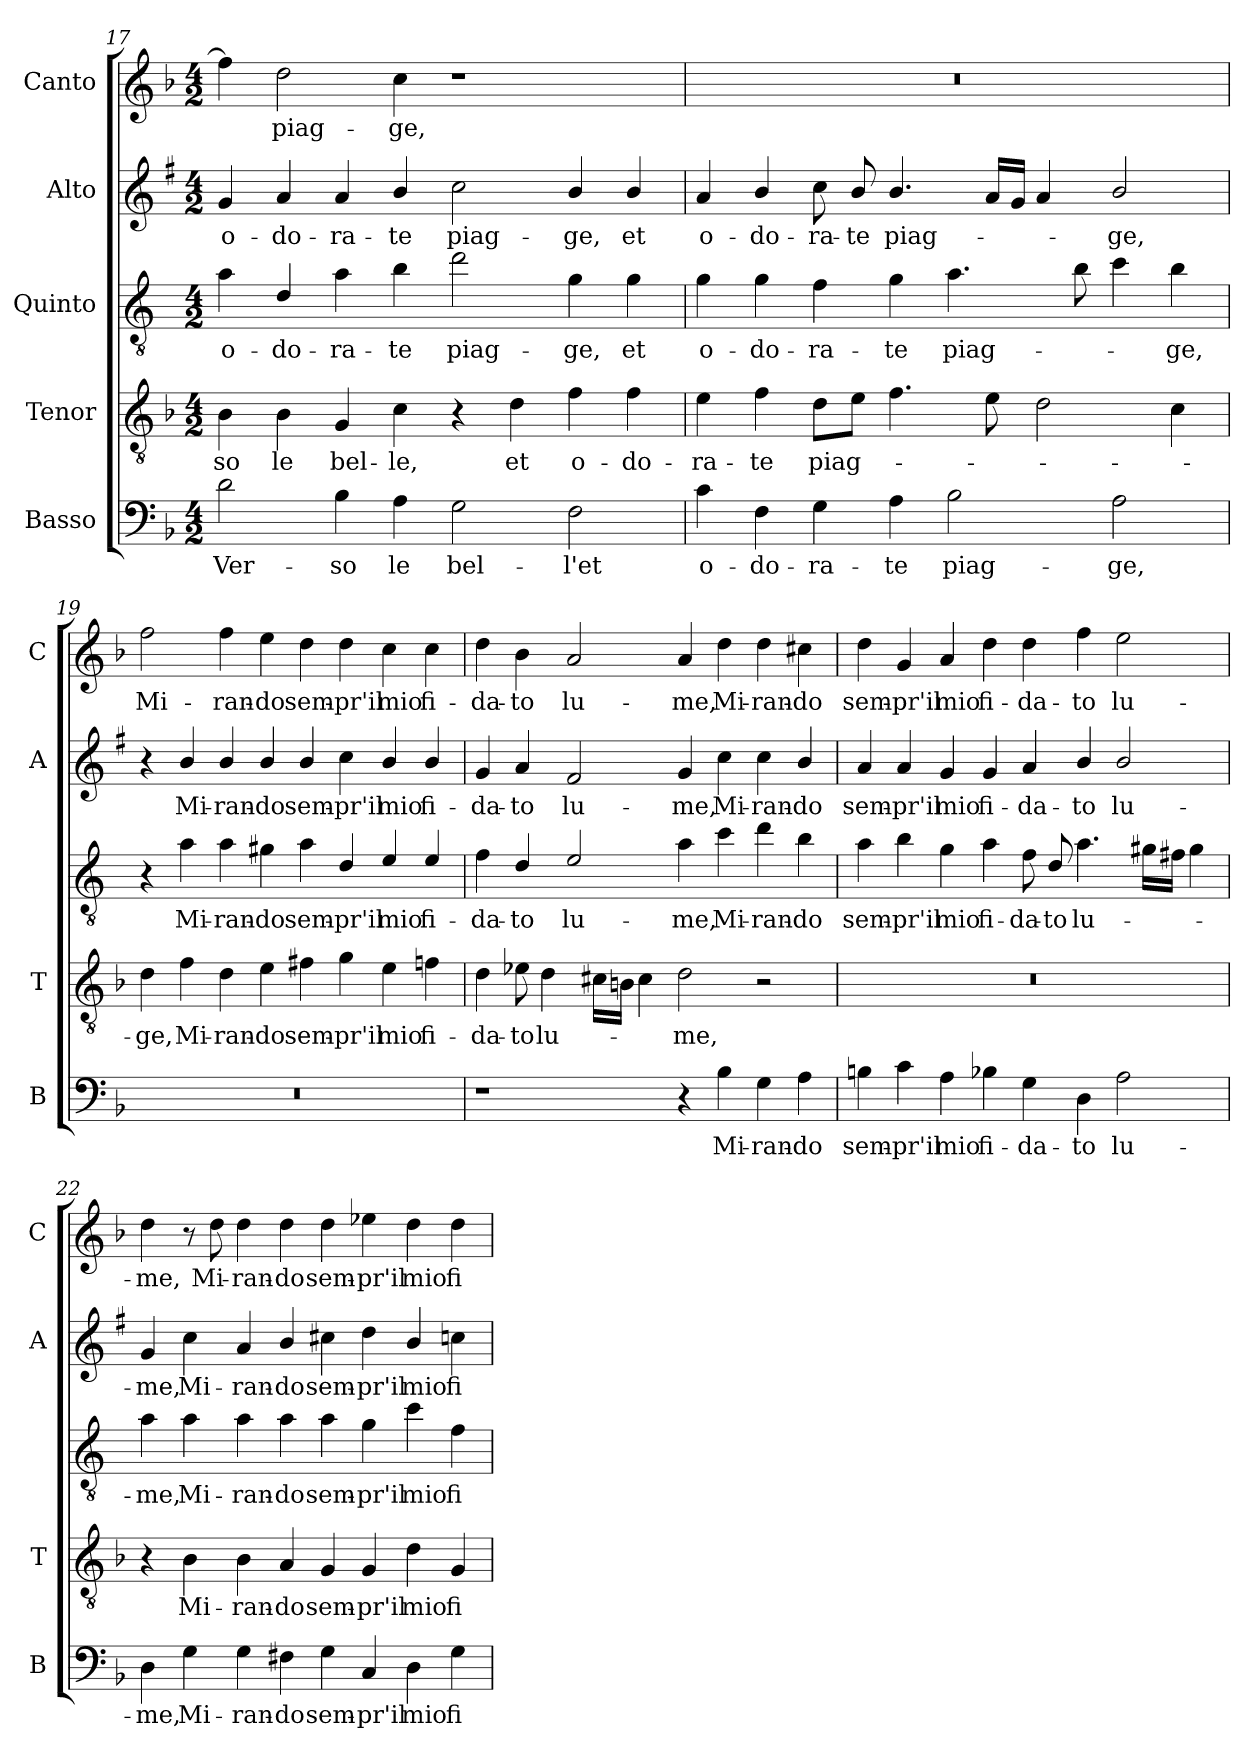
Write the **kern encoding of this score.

**kern	**text	**kern	**text	**kern	**text	**kern	**text	**kern	**text
*part5	*part5	*part4	*part4	*part3	*part3	*part2	*part2	*part1	*part1
*staff5	*staff5	*staff4	*staff4	*staff3	*staff3	*staff2	*staff2	*staff1	*staff1
*I"Basso	*	*I"Tenor	*	*I"Quinto	*	*I"Alto	*	*I"Canto	*
*I'B	*	*I'T	*	*	*	*I'A	*	*I'C	*
*clefF4	*	*clefGv2	*	*clefGv2	*	*clefG2	*	*clefG2	*
*	*	*	*	*ITrd4c7	*	*ITrd1c2	*	*	*
*k[b-]	*	*k[b-]	*	*k[b-]	*	*k[b-]	*	*k[b-]	*
*F:	*	*F:	*	*F:	*	*F:	*	*F:	*
*M4/2	*	*M4/2	*	*M4/2	*	*M4/2	*	*M4/2	*
=17	=17	=17	=17	=17	=17	=17	=17	=17	=17
!	!LO:LY:b	!	!LO:LY:b	!	!LO:LY:b	!	!LO:LY:b	!	!
2d\	Ver-	4B-\	-so	4d\	o-	4f/	o-	4ff\]	.
!	!	!	!LO:LY:b	!	!LO:LY:b	!	!LO:LY:b	!	!LO:LY:b
.	.	4B-\	le	4G/	-do-	4g/	-do-	2dd\	piag-
!	!LO:LY:b	!	!LO:LY:b	!	!LO:LY:b	!	!LO:LY:b	!	!
4B-\	-so	4G/	bel-	4d\	-ra-	4g/	-ra-	.	.
!	!LO:LY:b	!	!LO:LY:b	!	!LO:LY:b	!	!LO:LY:b	!	!LO:LY:b
4A\	le	4c\	-le,	4e\	-te	4a/	-te	4cc\	-ge,
!	!LO:LY:b	!	!	!	!LO:LY:b	!	!LO:LY:b	!	!
2G\	bel-	4r	.	2g\	piag-	2b-\	piag-	1r	.
!	!	!	!LO:LY:b	!	!	!	!	!	!
.	.	4d\	et	.	.	.	.	.	.
!	!LO:LY:b	!	!LO:LY:b	!	!LO:LY:b	!	!LO:LY:b	!	!
2F\	-l'et	4f\	o-	4c\	-ge,	4a/	-ge,	.	.
!	!	!	!LO:LY:b	!	!LO:LY:b	!	!LO:LY:b	!	!
.	.	4f\	-do-	4c\	et	4a/	et	.	.
!!LO:LB:g=z
=18	=18	=18	=18	=18	=18	=18	=18	=18	=18
!	!LO:LY:b	!	!LO:LY:b	!	!LO:LY:b	!	!LO:LY:b	!	!
4c\	o-	4e\	-ra-	4c\	o-	4g/	o-	0r	.
!	!LO:LY:b	!	!LO:LY:b	!	!LO:LY:b	!	!LO:LY:b	!	!
4F\	-do-	4f\	-te	4c\	-do-	4a/	-do-	.	.
!	!LO:LY:b	!	!LO:LY:b	!	!LO:LY:b	!	!LO:LY:b	!	!
4G\	-ra-	8d\L	piag-	4B-\	-ra-	8b-\	-ra-	.	.
!	!	!	!	!	!	!	!LO:LY:b	!	!
.	.	8e\J	.	.	.	8a/	-te	.	.
!	!LO:LY:b	!	!	!	!LO:LY:b	!	!LO:LY:b	!	!
4A\	-te	4.f\	.	4c\	-te	4.a/	piag-	.	.
!	!LO:LY:b	!	!	!	!LO:LY:b	!	!	!	!
2B-\	piag-	.	.	4.d\	piag-	.	.	.	.
.	.	8e\	.	.	.	16g/LL	.	.	.
.	.	.	.	.	.	16f/JJ	.	.	.
.	.	2d\	.	.	.	4g/	.	.	.
.	.	.	.	8e\	.	.	.	.	.
!	!LO:LY:b	!	!	!	!	!	!LO:LY:b	!	!
2A\	-ge,	.	.	4f\	.	2a/	-ge,	.	.
!	!	!	!	!	!LO:LY:b	!	!	!	!
.	.	4c\	.	4e\	-ge,	.	.	.	.
=19	=19	=19	=19	=19	=19	=19	=19	=19	=19
!	!	!	!LO:LY:b	!	!	!	!	!	!LO:LY:b
0r	.	4d\	-ge,	4r	.	4r	.	2ff\	Mi-
!	!	!	!LO:LY:b	!	!LO:LY:b	!	!LO:LY:b	!	!
.	.	4f\	Mi-	4d\	Mi-	4a/	Mi-	.	.
!	!	!	!LO:LY:b	!	!LO:LY:b	!	!LO:LY:b	!	!LO:LY:b
.	.	4d\	-ran-	4d\	-ran-	4a/	-ran-	4ff\	-ran-
!	!	!	!LO:LY:b	!	!LO:LY:b	!	!LO:LY:b	!	!LO:LY:b
.	.	4e\	-do	4c#X\	-do	4a/	-do	4ee\	-do
!	!	!	!LO:LY:b	!	!LO:LY:b	!	!LO:LY:b	!	!LO:LY:b
.	.	4f#X\	sem-	4d\	sem-	4a/	sem-	4dd\	sem-
!	!	!	!LO:LY:b	!	!LO:LY:b	!	!LO:LY:b	!	!LO:LY:b
.	.	4g\	-pr'il	4G/	-pr'il	4b-\	-pr'il	4dd\	-pr'il
!	!	!	!LO:LY:b	!	!LO:LY:b	!	!LO:LY:b	!	!LO:LY:b
.	.	4e\	mio	4A/	mio	4a/	mio	4cc\	mio
!	!	!	!LO:LY:b	!	!LO:LY:b	!	!LO:LY:b	!	!LO:LY:b
.	.	4fn\	fi-	4A/	fi-	4a/	fi-	4cc\	fi-
=20	=20	=20	=20	=20	=20	=20	=20	=20	=20
!	!	!	!LO:LY:b	!	!LO:LY:b	!	!LO:LY:b	!	!LO:LY:b
1r	.	4d\	-da-	4B-\	-da-	4f/	-da-	4dd\	-da-
!	!	!	!LO:LY:b	!	!LO:LY:b	!	!LO:LY:b	!	!LO:LY:b
.	.	8e-X\	-to	4G/	-to	4g/	-to	4b-\	-to
!	!	!	!LO:LY:b	!	!	!	!	!	!
.	.	4d\	lu-	.	.	.	.	.	.
!	!	!	!	!	!LO:LY:b	!	!LO:LY:b	!	!LO:LY:b
.	.	.	.	2A/	lu-	2e/	lu-	2a/	lu-
.	.	16c#X\LL	.	.	.	.	.	.	.
.	.	16Bn\JJ	.	.	.	.	.	.	.
.	.	4c#\	.	.	.	.	.	.	.
!	!	!	!LO:LY:b	!	!LO:LY:b	!	!LO:LY:b	!	!LO:LY:b
4r	.	2d\	-me,	4d\	-me,	4f/	-me,	4a/	-me,
!	!LO:LY:b	!	!	!	!LO:LY:b	!	!LO:LY:b	!	!LO:LY:b
4B-\	Mi-	.	.	4f\	Mi-	4b-\	Mi-	4dd\	Mi-
!	!LO:LY:b	!	!	!	!LO:LY:b	!	!LO:LY:b	!	!LO:LY:b
4G\	-ran-	2r	.	4g\	-ran-	4b-\	-ran-	4dd\	-ran-
!	!LO:LY:b	!	!	!	!LO:LY:b	!	!LO:LY:b	!	!LO:LY:b
4A\	-do	.	.	4e\	-do	4a/	-do	4cc#X\	-do
!!LO:PB:g=z
=21	=21	=21	=21	=21	=21	=21	=21	=21	=21
!	!LO:LY:b	!	!	!	!LO:LY:b	!	!LO:LY:b	!	!LO:LY:b
4Bn\	sem-	0r	.	4d\	sem-	4g/	sem-	4dd\	sem-
!	!LO:LY:b	!	!	!	!LO:LY:b	!	!LO:LY:b	!	!LO:LY:b
4c\	-pr'il	.	.	4e\	-pr'il	4g/	-pr'il	4g/	-pr'il
!	!LO:LY:b	!	!	!	!LO:LY:b	!	!LO:LY:b	!	!LO:LY:b
4A\	mio	.	.	4c\	mio	4f/	mio	4a/	mio
!	!LO:LY:b	!	!	!	!LO:LY:b	!	!LO:LY:b	!	!LO:LY:b
4B-X\	fi-	.	.	4d\	fi-	4f/	fi-	4dd\	fi-
!	!LO:LY:b	!	!	!	!LO:LY:b	!	!LO:LY:b	!	!LO:LY:b
4G\	-da-	.	.	8B-\	-da-	4g/	-da-	4dd\	-da-
!	!	!	!	!	!LO:LY:b	!	!	!	!
.	.	.	.	8G/	-to	.	.	.	.
!	!LO:LY:b	!	!	!	!LO:LY:b	!	!LO:LY:b	!	!LO:LY:b
4D\	-to	.	.	4.d\	lu-	4a/	-to	4ff\	-to
!	!LO:LY:b	!	!	!	!	!	!LO:LY:b	!	!LO:LY:b
2A\	lu-	.	.	.	.	2a/	lu-	2ee\	lu-
.	.	.	.	16c#X\LL	.	.	.	.	.
.	.	.	.	16Bn\JJ	.	.	.	.	.
.	.	.	.	4c#\	.	.	.	.	.
=22	=22	=22	=22	=22	=22	=22	=22	=22	=22
!	!LO:LY:b	!	!	!	!LO:LY:b	!	!LO:LY:b	!	!LO:LY:b
4D\	-me,	4r	.	4d\	-me,	4f/	-me,	4dd\	-me,
!	!LO:LY:b	!	!LO:LY:b	!	!LO:LY:b	!	!LO:LY:b	!	!
4G\	Mi-	4B-\	Mi-	4d\	Mi-	4b-\	Mi-	8r	.
!	!	!	!	!	!	!	!	!	!LO:LY:b
.	.	.	.	.	.	.	.	8dd\	Mi-
!	!LO:LY:b	!	!LO:LY:b	!	!LO:LY:b	!	!LO:LY:b	!	!LO:LY:b
4G\	-ran-	4B-\	-ran-	4d\	-ran-	4g/	-ran-	4dd\	-ran-
!	!LO:LY:b	!	!LO:LY:b	!	!LO:LY:b	!	!LO:LY:b	!	!LO:LY:b
4F#X\	-do	4A/	-do	4d\	-do	4a/	-do	4dd\	-do
!	!LO:LY:b	!	!LO:LY:b	!	!LO:LY:b	!	!LO:LY:b	!	!LO:LY:b
4G\	sem-	4G/	sem-	4d\	sem-	4bn\	sem-	4dd\	sem-
!	!LO:LY:b	!	!LO:LY:b	!	!LO:LY:b	!	!LO:LY:b	!	!LO:LY:b
4C/	-pr'il	4G/	-pr'il	4c\	-pr'il	4cc\	-pr'il	4ee-X\	-pr'il
!	!LO:LY:b	!	!LO:LY:b	!	!LO:LY:b	!	!LO:LY:b	!	!LO:LY:b
4D\	mio	4d\	mio	4f\	mio	4a/	mio	4dd\	mio
!	!LO:LY:b	!	!LO:LY:b	!	!LO:LY:b	!	!LO:LY:b	!	!LO:LY:b
4G\	fi-	4G/	fi-	4B-\	fi-	4b-X\	fi-	4dd\	fi-
=	=	=	=	=	=	=	=	=	=
*-	*-	*-	*-	*-	*-	*-	*-	*-	*-
